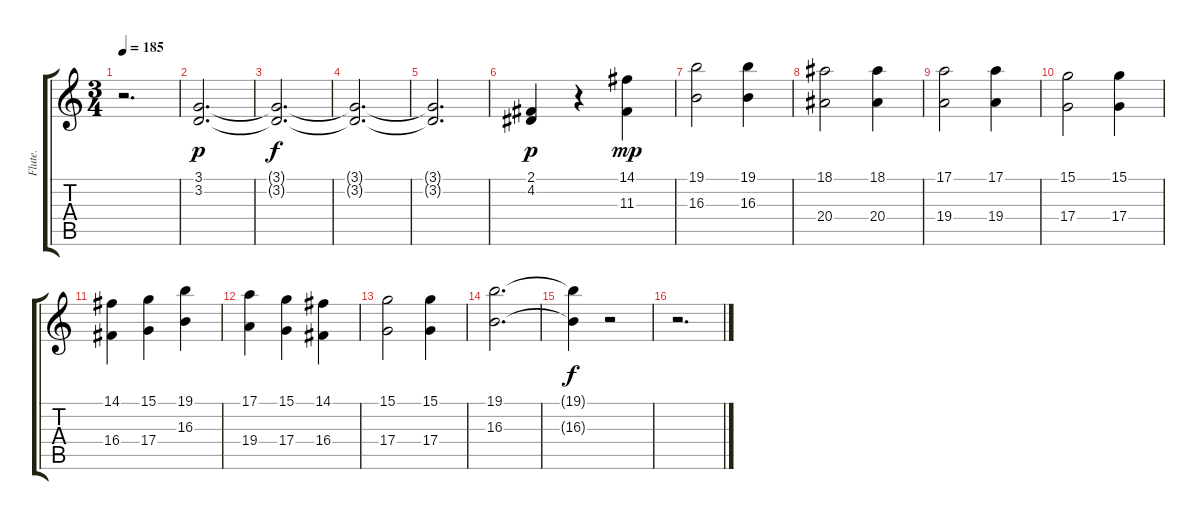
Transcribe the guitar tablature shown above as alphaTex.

\track ("Flute." "Flute.") {instrument flute}
\staff {score tabs}
\tuning (E4 B3 G3 D3 A2 E2) {hide}
\ts (3 4)
\tempo 185
\clef g2
\ks c
r.2{d dy f} |
(3.1 3.2).2{d dy p} |
(3.1{t} 3.2{t}).2{d dy f} |
(3.1{t} 3.2{t}).2{d} |
(3.1{t} 3.2{t}).2{d} |
(2.1 4.2).4{dy p} r.4 (14.1 11.3).4{dy mp} |
(19.1 16.3).2 (19.1 16.3).4 |
(18.1 20.4).2 (18.1 20.4).4 |
(17.1 19.4).2 (17.1 19.4).4 |
(15.1 17.4).2 (15.1 17.4).4 |
(14.1 16.4).4 (15.1 17.4).4 (19.1 16.3).4 |
(17.1 19.4).4 (15.1 17.4).4 (14.1 16.4).4 |
(15.1 17.4).2 (15.1 17.4).4 |
(19.1 16.3).2{d} |
(19.1{t} 16.3{t}).4{dy f} r.2 |
r.2{d}
